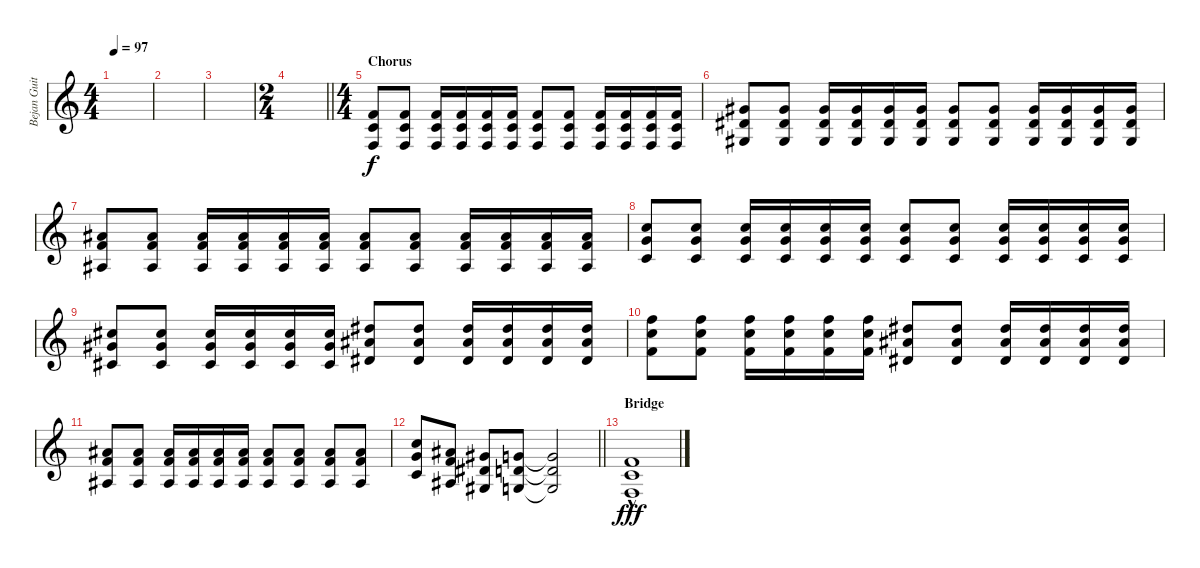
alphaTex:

\track ("Bejan Guitar" "Bejan Guit") {instrument distortionguitar}
\staff {score}
\tuning (E4 B3 G3 D3 A2 D2) {hide}
\ts (4 4)
\tempo 97
\clef g2
\ks c
|
|
|
\ts (2 4)
\barLineRight lightlight
|
\ts (4 4)
\section ("" "Chorus")
(3.4 3.5 3.6).8 (3.4 3.5 3.6).8 (3.4 3.5 3.6).16 (3.4 3.5 3.6).16 (3.4 3.5 3.6).16 (3.4 3.5 3.6).16 (3.4 3.5 3.6).8 (3.4 3.5 3.6).8 (3.4 3.5 3.6).16 (3.4 3.5 3.6).16 (3.4 3.5 3.6).16 (3.4 3.5 3.6).16 |
(6.4 6.5 6.6).8 (6.4 6.5 6.6).8 (6.4 6.5 6.6).16 (6.4 6.5 6.6).16 (6.4 6.5 6.6).16 (6.4 6.5 6.6).16 (6.4 6.5 6.6).8 (6.4 6.5 6.6).8 (6.4 6.5 6.6).16 (6.4 6.5 6.6).16 (6.4 6.5 6.6).16 (6.4 6.5 6.6).16 |
(8.4 8.5 8.6).8 (8.4 8.5 8.6).8 (8.4 8.5 8.6).16 (8.4 8.5 8.6).16 (8.4 8.5 8.6).16 (8.4 8.5 8.6).16 (8.4 8.5 8.6).8 (8.4 8.5 8.6).8 (8.4 8.5 8.6).16 (8.4 8.5 8.6).16 (8.4 8.5 8.6).16 (8.4 8.5 8.6).16 |
(10.4 10.5 10.6).8 (10.4 10.5 10.6).8 (10.4 10.5 10.6).16 (10.4 10.5 10.6).16 (10.4 10.5 10.6).16 (10.4 10.5 10.6).16 (10.4 10.5 10.6).8 (10.4 10.5 10.6).8 (10.4 10.5 10.6).16 (10.4 10.5 10.6).16 (10.4 10.5 10.6).16 (10.4 10.5 10.6).16 |
(6.3 6.4 4.5).8 (6.3 6.4 4.5).8 (6.3 6.4 4.5).16 (6.3 6.4 4.5).16 (6.3 6.4 4.5).16 (6.3 6.4 4.5).16 (8.3 8.4 6.5).8 (8.3 8.4 6.5).8 (8.3 8.4 6.5).16 (8.3 8.4 6.5).16 (8.3 8.4 6.5).16 (8.3 8.4 6.5).16 |
(10.3 10.4 8.5).8 (10.3 10.4 8.5).8 (10.3 10.4 8.5).16 (10.3 10.4 8.5).16 (10.3 10.4 8.5).16 (10.3 10.4 8.5).16 (8.3 8.4 6.5).8 (8.3 8.4 6.5).8 (8.3 8.4 6.5).16 (8.3 8.4 6.5).16 (8.3 8.4 6.5).16 (8.3 8.4 6.5).16 |
(8.4 8.5 8.6).8 (8.4 8.5 8.6).8 (8.4 8.5 8.6).16 (8.4 8.5 8.6).16 (8.4 8.5 8.6).16 (8.4 8.5 8.6).16 (8.4 8.5 8.6).8 (8.4 8.5 8.6).8 (8.4 8.5 8.6).8 (8.4 8.5 8.6).8 |
\barLineRight lightlight
(10.4 10.5 10.6).8 (8.4 8.5 8.6).8 (6.4 6.5 6.6).8 (5.4 5.5 5.6).8 (5.4{t} 5.5{t} 5.6{t}).2 |
\section ("" "Bridge")
(3.4{hac} 3.5{hac} 3.6{hac}).1{dy fff}
